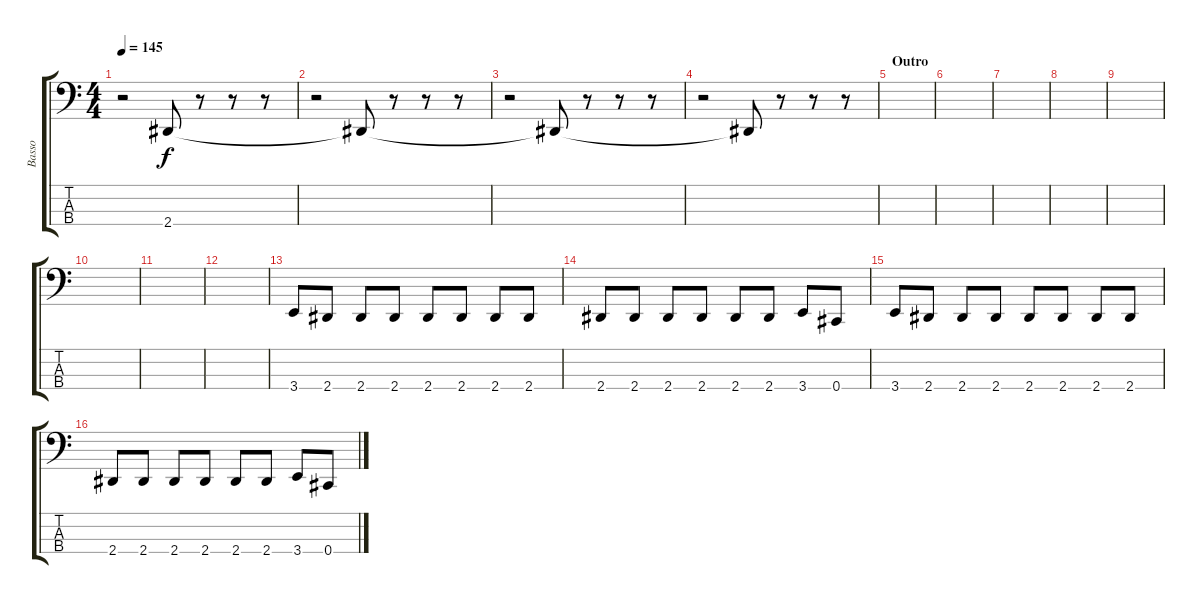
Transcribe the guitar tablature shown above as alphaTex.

\track ("Basso" "Basso") {instrument electricbassfinger}
\staff {score tabs}
\tuning (G2 D2 A1 Db1) {hide}
\ts (4 4)
\tempo 145
\clef f4
\ks c
r.2{dy f} 2.4{t}.8 r.8 r.8 r.8 |
r.2 2.4{t}.8 r.8 r.8 r.8 |
r.2 2.4{t}.8 r.8 r.8 r.8 |
r.2 2.4{t}.8 r.8 r.8 r.8 |
\section ("" "Outro")
|
|
|
|
|
|
|
|
3.4.8 2.4.8 2.4.8 2.4.8 2.4.8 2.4.8 2.4.8 2.4.8 |
2.4.8 2.4.8 2.4.8 2.4.8 2.4.8 2.4.8 3.4.8 0.4.8 |
3.4.8 2.4.8 2.4.8 2.4.8 2.4.8 2.4.8 2.4.8 2.4.8 |
2.4.8 2.4.8 2.4.8 2.4.8 2.4.8 2.4.8 3.4.8 0.4.8
